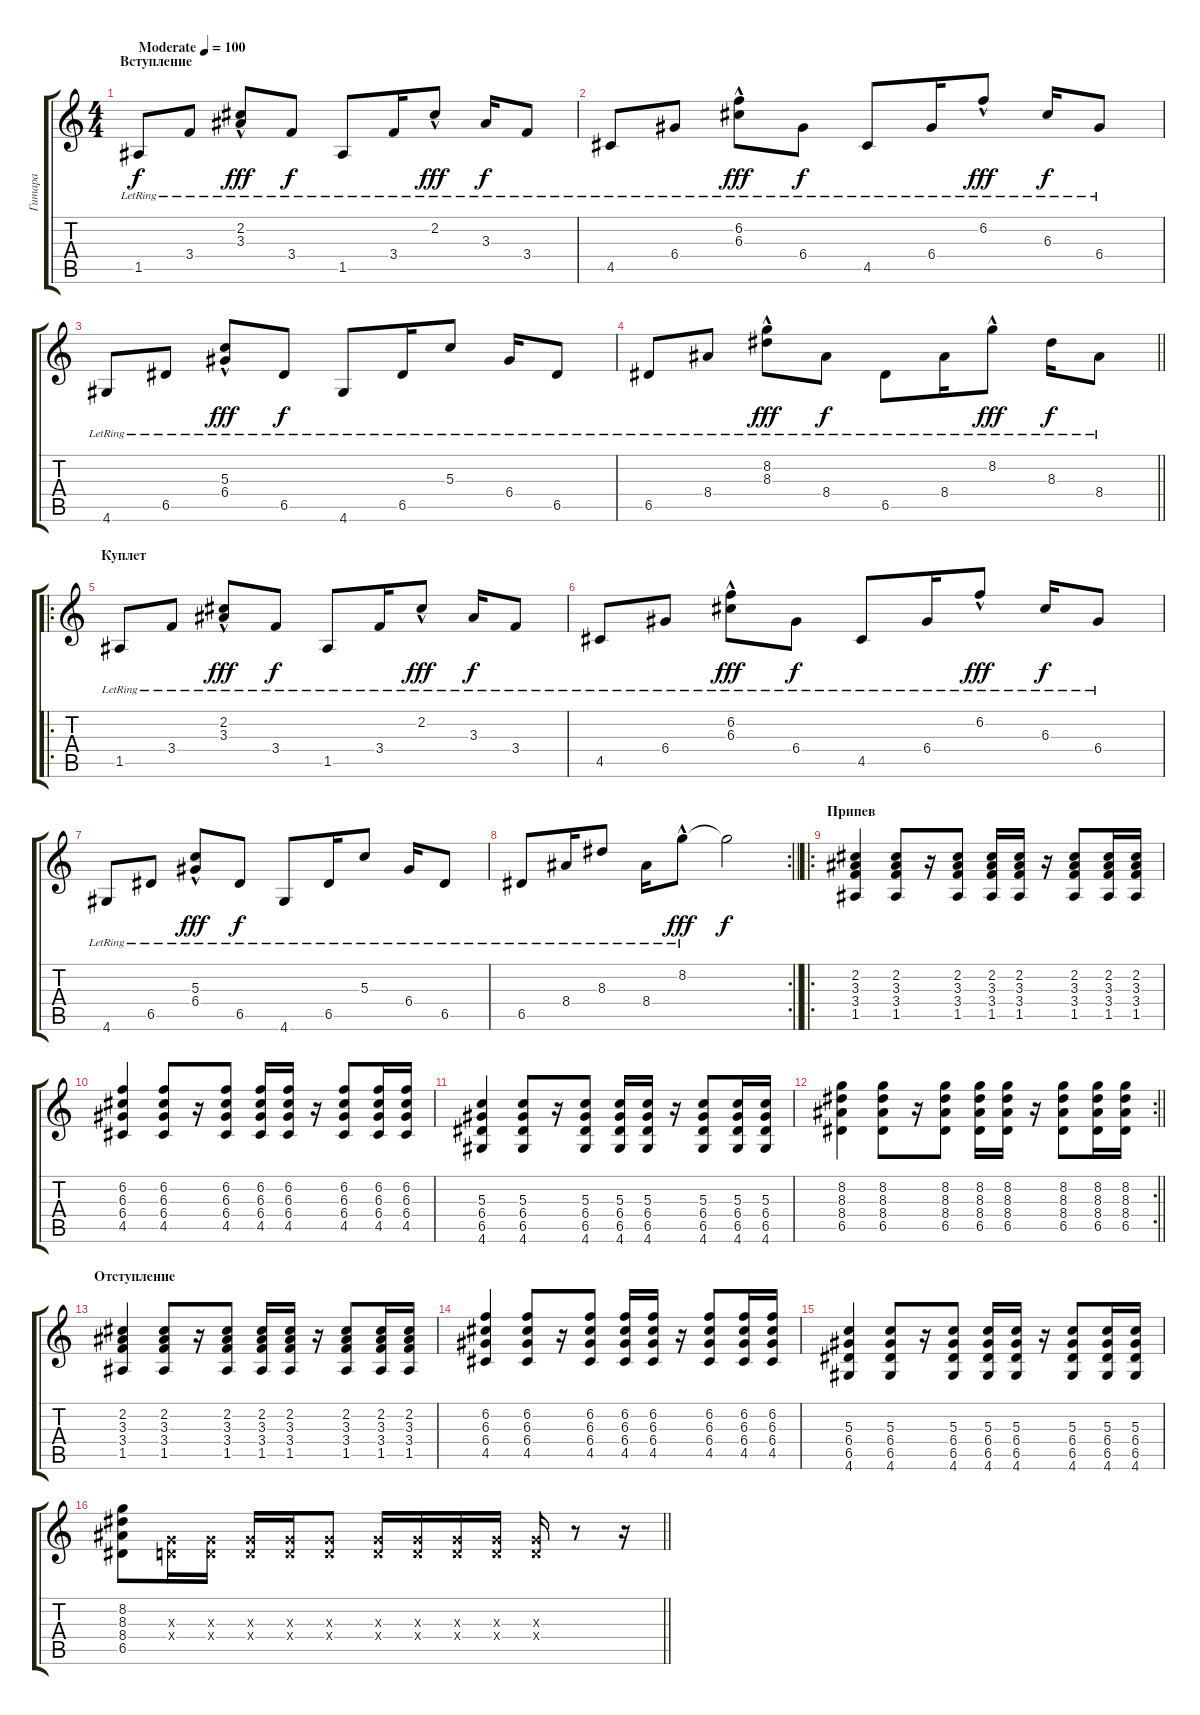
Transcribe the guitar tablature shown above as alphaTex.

\track ("Гитара" "Гитара") {instrument acousticguitarsteel}
\staff {score tabs}
\tuning (E4 B3 G3 D3 A2 E2) {hide}
\ts (4 4)
\section ("" "Вступление")
\tempo (100 "Moderate")
\clef g2
\ks c
1.5{lr}.8{dy f instrument acousticguitarsteel} 3.4{lr}.8 (2.2{hac lr} 3.3{hac lr}).8{dy fff} 3.4{lr}.8{dy f} 1.5{lr}.8 3.4{lr}.16 2.2{hac lr}.8{dy fff} 3.3{lr}.16{dy f} 3.4{lr}.8 |
4.5{lr}.8 6.4{lr}.8 (6.2{hac lr} 6.3{hac lr}).8{dy fff} 6.4{lr}.8{dy f} 4.5{lr}.8 6.4{lr}.16 6.2{hac lr}.8{dy fff} 6.3{lr}.16{dy f} 6.4{lr}.8 |
4.6{lr}.8 6.5{lr}.8 (5.3{hac lr} 6.4{hac lr}).8{dy fff} 6.5{lr}.8{dy f} 4.6{lr}.8 6.5{lr}.16 5.3{lr}.8 6.4{lr}.16 6.5{lr}.8 |
\barLineRight lightlight
6.5{lr}.8 8.4{lr}.8 (8.2{hac lr} 8.3{hac lr}).8{dy fff} 8.4{lr}.8{dy f} 6.5{lr}.8 8.4{lr}.16 8.2{hac lr}.8{dy fff} 8.3{lr}.16{dy f} 8.4{lr}.8 |
\ro
\section ("" "Куплет")
1.5{lr}.8 3.4{lr}.8 (2.2{hac lr} 3.3{hac lr}).8{dy fff} 3.4{lr}.8{dy f} 1.5{lr}.8 3.4{lr}.16 2.2{hac lr}.8{dy fff} 3.3{lr}.16{dy f} 3.4{lr}.8 |
4.5{lr}.8 6.4{lr}.8 (6.2{hac lr} 6.3{hac lr}).8{dy fff} 6.4{lr}.8{dy f} 4.5{lr}.8 6.4{lr}.16 6.2{hac lr}.8{dy fff} 6.3{lr}.16{dy f} 6.4{lr}.8 |
4.6{lr}.8 6.5{lr}.8 (5.3{hac lr} 6.4{hac lr}).8{dy fff} 6.5{lr}.8{dy f} 4.6{lr}.8 6.5{lr}.16 5.3{lr}.8 6.4{lr}.16 6.5{lr}.8 |
\rc 2
\barLineRight lightlight
6.5{lr}.8 8.4{lr}.16 8.3{lr}.8 8.4{lr}.16 8.2{hac lr}.8{dy fff} 8.2{t}.2{dy f} |
\ro
\section ("" "Припев")
(2.2 3.3 3.4 1.5).4 (2.2 3.3 3.4 1.5).8 r.16 (2.2 3.3 3.4 1.5).8 (2.2 3.3 3.4 1.5).16 (2.2 3.3 3.4 1.5).16 r.16 (2.2 3.3 3.4 1.5).8 (2.2 3.3 3.4 1.5).16 (2.2 3.3 3.4 1.5).16 |
(6.2 6.3 6.4 4.5).4 (6.2 6.3 6.4 4.5).8 r.16 (6.2 6.3 6.4 4.5).8 (6.2 6.3 6.4 4.5).16 (6.2 6.3 6.4 4.5).16 r.16 (6.2 6.3 6.4 4.5).8 (6.2 6.3 6.4 4.5).16 (6.2 6.3 6.4 4.5).16 |
(5.3 6.4 6.5 4.6).4 (5.3 6.4 6.5 4.6).8 r.16 (5.3 6.4 6.5 4.6).8 (5.3 6.4 6.5 4.6).16 (5.3 6.4 6.5 4.6).16 r.16 (5.3 6.4 6.5 4.6).8 (5.3 6.4 6.5 4.6).16 (5.3 6.4 6.5 4.6).16 |
\rc 2
\barLineRight lightlight
(8.2 8.3 8.4 6.5).4 (8.2 8.3 8.4 6.5).8 r.16 (8.2 8.3 8.4 6.5).8 (8.2 8.3 8.4 6.5).16 (8.2 8.3 8.4 6.5).16 r.16 (8.2 8.3 8.4 6.5).8 (8.2 8.3 8.4 6.5).16 (8.2 8.3 8.4 6.5).16 |
\section ("" "Отступление")
(2.2 3.3 3.4 1.5).4 (2.2 3.3 3.4 1.5).8 r.16 (2.2 3.3 3.4 1.5).8 (2.2 3.3 3.4 1.5).16 (2.2 3.3 3.4 1.5).16 r.16 (2.2 3.3 3.4 1.5).8 (2.2 3.3 3.4 1.5).16 (2.2 3.3 3.4 1.5).16 |
(6.2 6.3 6.4 4.5).4 (6.2 6.3 6.4 4.5).8 r.16 (6.2 6.3 6.4 4.5).8 (6.2 6.3 6.4 4.5).16 (6.2 6.3 6.4 4.5).16 r.16 (6.2 6.3 6.4 4.5).8 (6.2 6.3 6.4 4.5).16 (6.2 6.3 6.4 4.5).16 |
(5.3 6.4 6.5 4.6).4 (5.3 6.4 6.5 4.6).8 r.16 (5.3 6.4 6.5 4.6).8 (5.3 6.4 6.5 4.6).16 (5.3 6.4 6.5 4.6).16 r.16 (5.3 6.4 6.5 4.6).8 (5.3 6.4 6.5 4.6).16 (5.3 6.4 6.5 4.6).16 |
\barLineRight lightlight
(8.2 8.3 8.4 6.5).8 (0.3{x} 0.4{x}).16 (0.3{x} 0.4{x}).16 (0.3{x} 0.4{x}).16 (0.3{x} 0.4{x}).16 (0.3{x} 0.4{x}).8 (0.3{x} 0.4{x}).16 (0.3{x} 0.4{x}).16 (0.3{x} 0.4{x}).16 (0.3{x} 0.4{x}).16 (0.3{x} 0.4{x}).16 r.8 r.16
